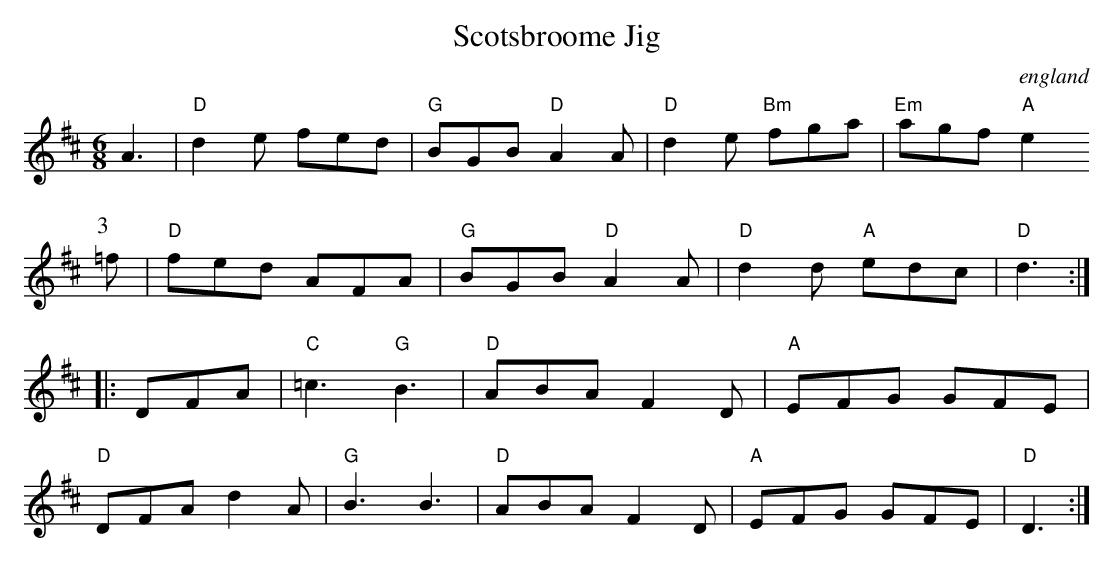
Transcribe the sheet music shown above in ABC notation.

X:1
T:Scotsbroome Jig
O:england
M:6/8
K:D
A3 |"D"d2e fed|"G"BGB "D"A2A|"D"d2e "Bm"fga|"Em"agf "A"e2
P:3
=f|"D"fed AFA|"G"BGB "D"A2A|"D"d2d "A"edc|"D"d3 ::
DFA |"C"=c3 "G"B3|"D"ABA F2D|"A"EFG GFE|
"D"DFA d2A|"G"B3 B3|"D"ABA F2D|"A"EFG GFE|"D"D3 :|
